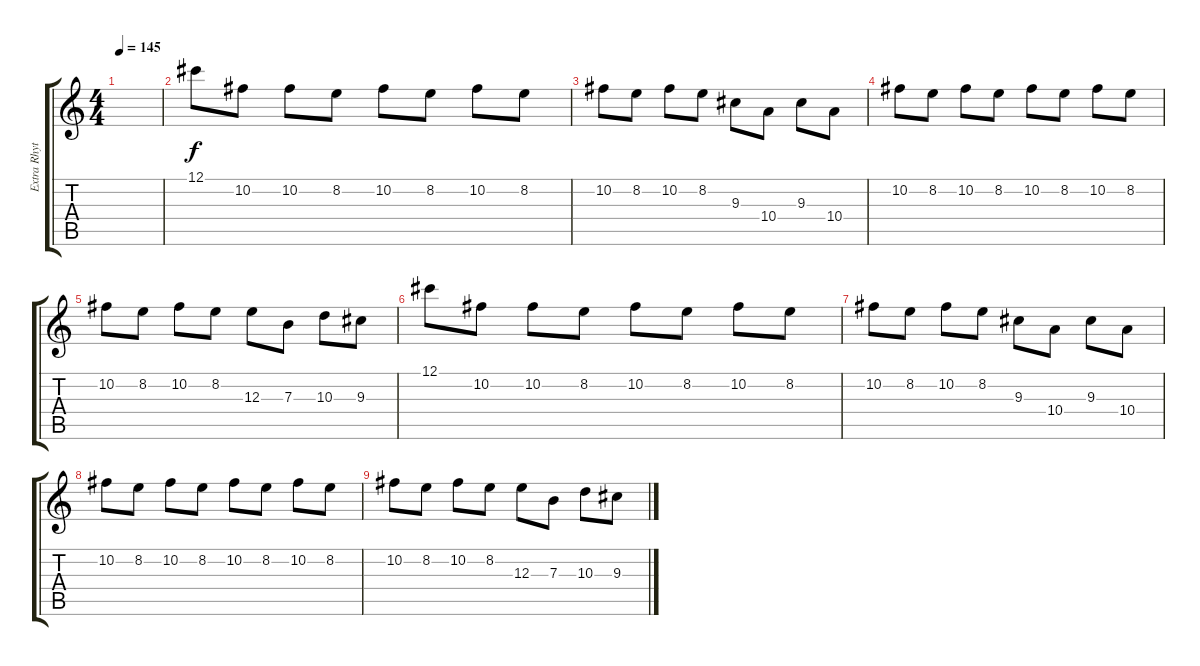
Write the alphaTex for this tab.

\track ("Extra Rhythm" "Extra Rhyt") {instrument distortionguitar}
\staff {score tabs}
\tuning (Db4 Ab3 E3 B2 Gb2 B1) {hide}
\ts (4 4)
\tempo 145
\clef g2
\ks c
|
12.1.8{volume 12 balance 10} 10.2.8 10.2.8 8.2.8 10.2.8 8.2.8 10.2.8 8.2.8 |
10.2.8 8.2.8 10.2.8 8.2.8 9.3.8 10.4.8 9.3.8 10.4.8 |
10.2.8 8.2.8 10.2.8 8.2.8 10.2.8 8.2.8 10.2.8 8.2.8 |
10.2.8 8.2.8 10.2.8 8.2.8 12.3.8 7.3.8 10.3.8 9.3.8 |
12.1.8 10.2.8 10.2.8 8.2.8 10.2.8 8.2.8 10.2.8 8.2.8 |
10.2.8 8.2.8 10.2.8 8.2.8 9.3.8 10.4.8 9.3.8 10.4.8 |
10.2.8 8.2.8 10.2.8 8.2.8 10.2.8 8.2.8 10.2.8 8.2.8 |
10.2.8 8.2.8 10.2.8 8.2.8 12.3.8 7.3.8 10.3.8 9.3.8
